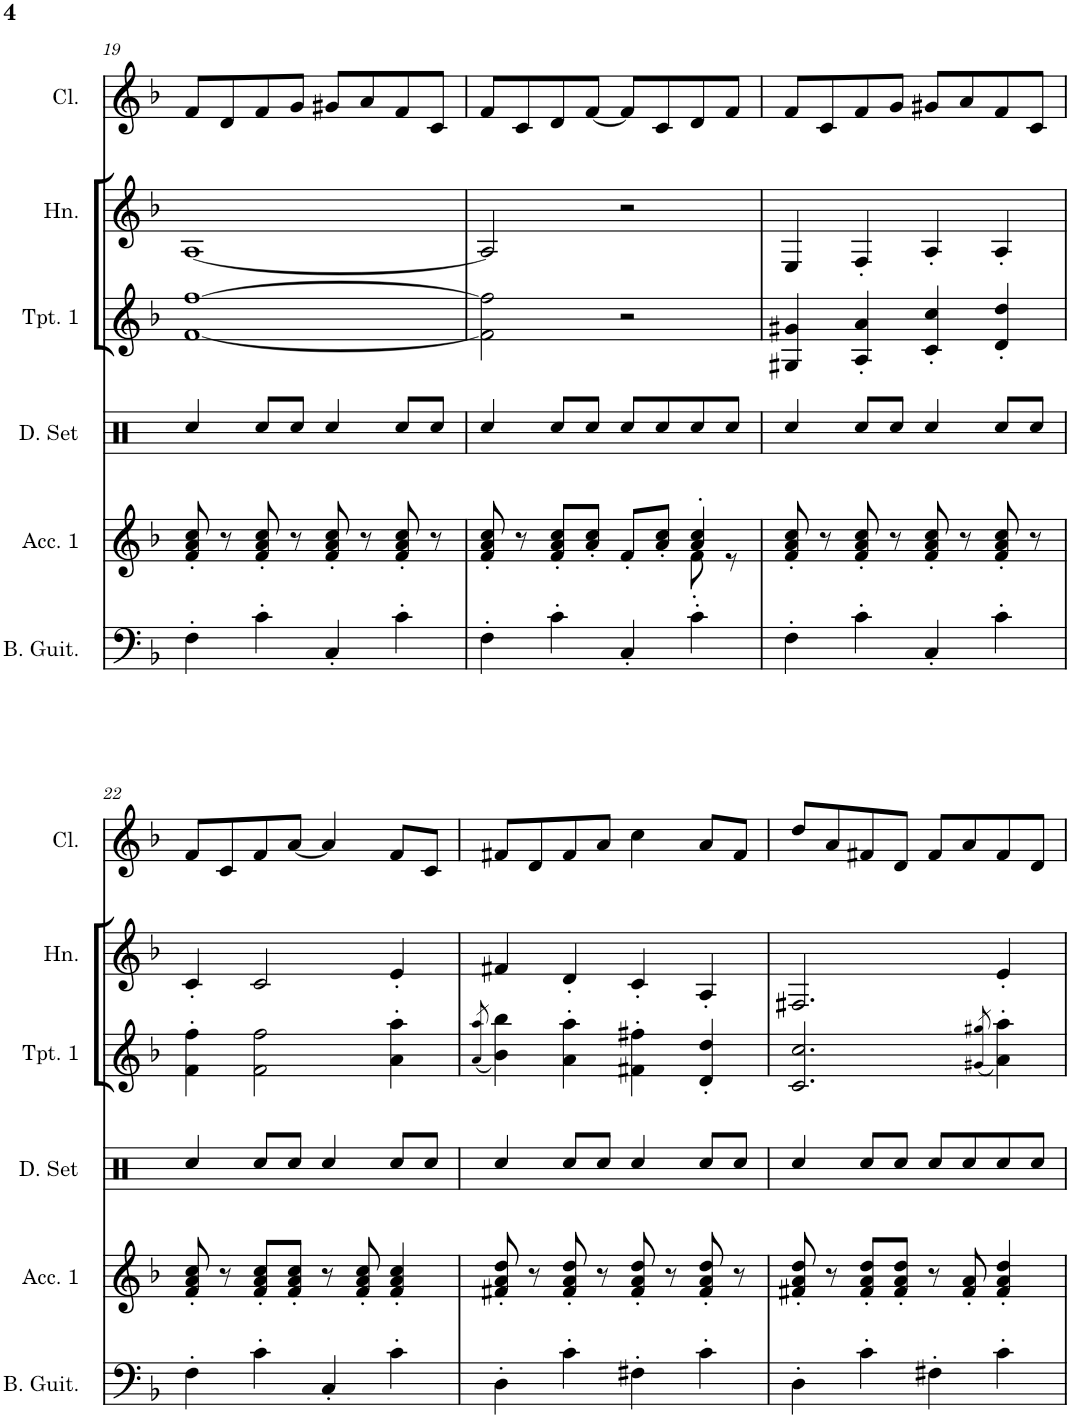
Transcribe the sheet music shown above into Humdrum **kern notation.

**kern	**kern	**kern	**kern	**kern	**kern
*part6	*part5	*part4	*part3	*part2	*part1
*staff6	*staff5	*staff4	*staff3	*staff2	*staff1
*I"Bass Guitar	*I"Accordion 1	*I"Drumset	*I"Trumpet 1	*I"Horn	*I"Clarinet
*I'B. Guit.	*I'Acc. 1	*I'D. Set	*I'Tpt. 1	*I'Hn.	*I'Cl.
!!LO:PB:g=z
*clefF4	*clefG2	*clefX	*clefG2	*clefG2	*clefG2
*Trd7c12	*	*	*Trd1c2	*Trd4c7	*Trd1c2
*k[b-]	*k[b-]	*k[]	*k[b-]	*k[b-]	*k[b-]
*M2/2	*M2/2	*M2/2	*M2/2	*M2/2	*M2/2
*met(c|)	*met(c|)	*met(c|)	*met(c|)	*met(c|)	*met(c|)
=19	=19	=19	=19	=19	=19
4F'\	8f/' 8a/' 8cc/'	4Rcc/	[1f [1ff	[1A	8f/L
.	8r	.	.	.	8d/
4c'\	8f/' 8a/' 8cc/'	8Rcc/L	.	.	8f/
.	8r	8Rcc/J	.	.	8g/J
4C'/	8f/' 8a/' 8cc/'	4Rcc/	.	.	8g#X/L
.	8r	.	.	.	8a/
4c'\	8f/' 8a/' 8cc/'	8Rcc/L	.	.	8f/
.	8r	8Rcc/J	.	.	8c/J
=20	=20	=20	=20	=20	=20
*	*^	*	*	*	*
4F'\	8f/' 8a/' 8cc/'	2.ryy	4Rcc/	2f\] 2ff\]	2A/]	8f/L
.	8r	.	.	.	.	8c/
4c'\	8f/' 8a/' 8cc/'L	.	8Rcc/L	.	.	8d/
.	8a/' 8cc/'J	.	8Rcc/J	.	.	[8f/J
4C'/	8f'/L	.	8Rcc/L	2r	2r	8f/L]
.	8a/' 8cc/'J	.	8Rcc/	.	.	8c/
4c'\	4a/' 4cc/'	8f'\	8Rcc/	.	.	8d/
.	.	8r	8Rcc/J	.	.	8f/J
*	*v	*v	*	*	*	*
=21	=21	=21	=21	=21	=21
4F'\	8f/' 8a/' 8cc/'	4Rcc/	4G#X/ 4g#X/	4E/	8f/L
.	8r	.	.	.	8c/
4c'\	8f/' 8a/' 8cc/'	8Rcc/L	4A/' 4a/'	4F'/	8f/
.	8r	8Rcc/J	.	.	8g/J
4C'/	8f/' 8a/' 8cc/'	4Rcc/	4c/' 4cc/'	4A'/	8g#X/L
.	8r	.	.	.	8a/
4c'\	8f/' 8a/' 8cc/'	8Rcc/L	4d/' 4dd/'	4A'/	8f/
.	8r	8Rcc/J	.	.	8c/J
!!LO:LB:g=z
=22	=22	=22	=22	=22	=22
4F'\	8f/' 8a/' 8cc/'	4Rcc/	4f\' 4ff\'	4c'/	8f/L
.	8r	.	.	.	8c/
4c'\	8f/' 8a/' 8cc/'L	8Rcc/L	2f\ 2ff\	2c/	8f/
.	8f/' 8a/' 8cc/'J	8Rcc/J	.	.	[8a/J
4C'/	8r	4Rcc/	.	.	4a/]
.	8f/' 8a/' 8cc/'	.	.	.	.
4c'\	4f/' 4a/' 4cc/'	8Rcc/L	4a\' 4aa\'	4e'/	8f/L
.	.	8Rcc/J	.	.	8c/J
=23	=23	=23	=23	=23	=23
.	.	.	(8qa/ 8qaa/	.	.
4D'\	8f#X/' 8a/' 8dd/'	4Rcc/	4b-\ 4bb-\)	4f#X/	8f#X/L
.	8r	.	.	.	8d/
4c'\	8f#/' 8a/' 8dd/'	8Rcc/L	4a\' 4aa\'	4d'/	8f#/
.	8r	8Rcc/J	.	.	8a/J
4F#X'\	8f#/' 8a/' 8dd/'	4Rcc/	4f#X\' 4ff#X\'	4c'/	4cc\
.	8r	.	.	.	.
4c'\	8f#/' 8a/' 8dd/'	8Rcc/L	4d/' 4dd/'	4A'/	8a/L
.	8r	8Rcc/J	.	.	8f#/J
=24	=24	=24	=24	=24	=24
4D'\	8f#X/' 8a/' 8dd/'	4Rcc/	2.c/ 2.cc/	2.F#X/	8dd/L
.	8r	.	.	.	8a/
4c'\	8f#/' 8a/' 8dd/'L	8Rcc/L	.	.	8f#X/
.	8f#/' 8a/' 8dd/'J	8Rcc/J	.	.	8d/J
4F#X'\	8r	8Rcc/L	.	.	8f#/L
.	8f#/' 8a/'	8Rcc/	.	.	8a/
.	.	.	(8qg#X/ 8qgg#X/	.	.
4c'\	4f#/' 4a/' 4dd/'	8Rcc/	4a\' 4aa\')	4e'/	8f#/
.	.	8Rcc/J	.	.	8d/J
=	=	=	=	=	=
*-	*-	*-	*-	*-	*-
